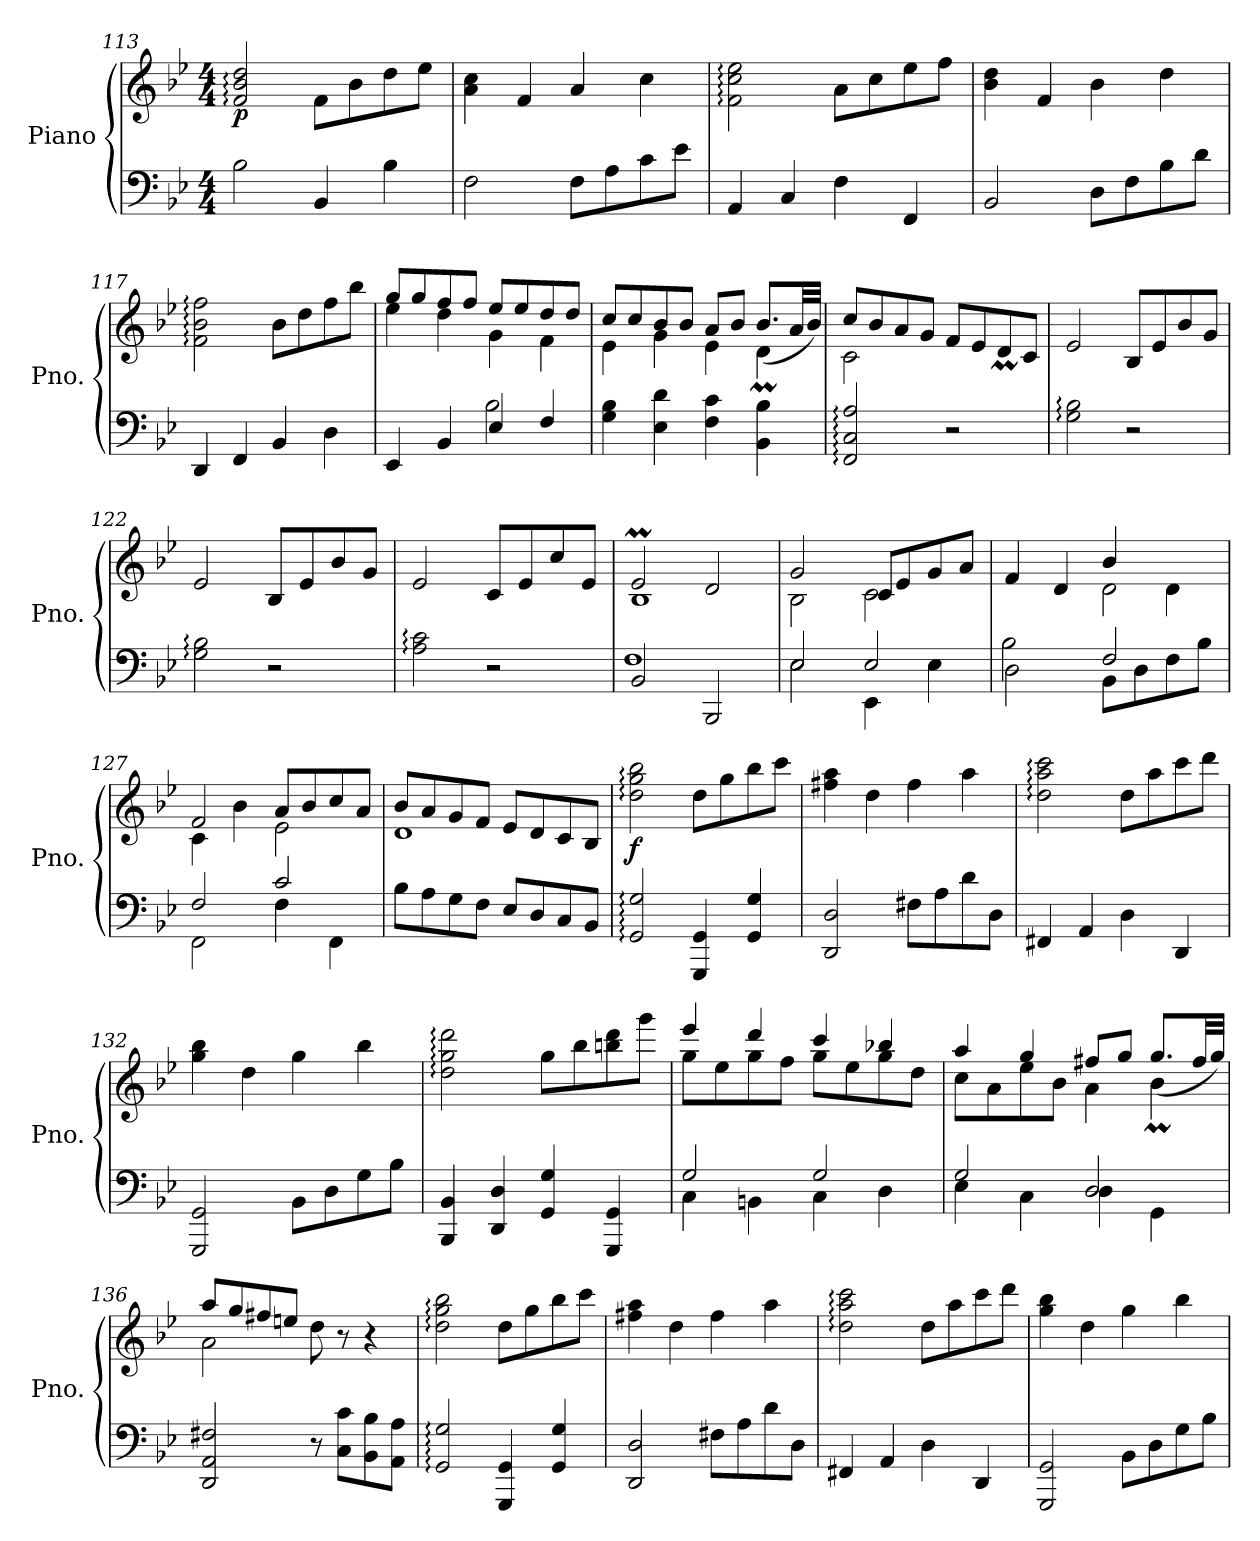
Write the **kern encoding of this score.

**kern	**kern	**dynam
*part1	*part1	*part1
*staff2	*staff1	*staff1/2
*I"Piano	*	*
*I'Pno.	*	*
*clefF4	*clefG2	*
*k[b-e-]	*k[b-e-]	*
*M4/4	*M4/4	*
=113	=113	=113
!	!	!LO:DY:b
2B-\	2f/: 2b-/: 2dd/:	p
4BB-/	8f\L	.
.	8b-\	.
4B-\	8dd\	.
.	8ee-\J	.
!!LO:LB:g=z
=114	=114	=114
2F\	4a\ 4cc\	.
.	4f/	.
8F\L	4a/	.
8A\	.	.
8c\	4cc\	.
8e-\J	.	.
=115	=115	=115
4AA/	2f\: 2cc\: 2ee-\:	.
4C/	.	.
4F\	8a\L	.
.	8cc\	.
4FF/	8ee-\	.
.	8ff\J	.
=116	=116	=116
2BB-/	4b-\ 4dd\	.
.	4f/	.
8D\L	4b-\	.
8F\	.	.
8B-\	4dd\	.
8d\J	.	.
=117	=117	=117
4DD/	2f\: 2b-\: 2ff\:	.
4FF/	.	.
4BB-/	8b-\L	.
.	8dd\	.
4D\	8ff\	.
.	8bb-\J	.
=118	=118	=118
*^	*^	*
4EE-/	2ryy	4ee-\	8gg/L	.
.	.	.	8gg/	.
4BB-/	.	4dd\	8ff/	.
.	.	.	8ff/J	.
4E-/	2B-\	4g\	8ee-/L	.
.	.	.	8ee-/	.
4F/	.	4f\	8dd/	.
.	.	.	8dd/J	.
*v	*v	*	*	*
!!LO:LB:g=z	!!
=119	=119	=119	=119
4G\ 4B-\	4e-\	8cc/L	.
.	.	8cc/	.
4E-\ 4d\	4g\	8b-/	.
.	.	8b-/J	.
4F\ 4c\	4e-\	8a/L	.
.	.	8b-/J	.
4BB-\ 4B-\	4d\	(8.b-M/L	.
.	.	32a/LL	.
.	.	32b-/JJJ)	.
=120	=120	=120	=120
2FF/: 2C/: 2A/:	2c\	8cc/L	.
.	.	8b-/	.
.	.	8a/	.
.	.	8g/J	.
2r	2ryy	8f/L	.
.	.	8e-/	.
.	.	8dm/	.
.	.	8c/J	.
*	*v	*v	*
=121	=121	=121
2G\: 2B-\:	2e-:/	.
2r	8B-/L	.
.	8e-/	.
.	8b-/	.
.	8g/J	.
=122	=122	=122
2G\: 2B-\:	2e-:/	.
2r	8B-/L	.
.	8e-/	.
.	8b-/	.
.	8g/J	.
=123	=123	=123
2A\: 2c\:	2e-:/	.
2r	8c/L	.
.	8e-/	.
.	8cc/	.
.	8e-/J	.
=124	=124	=124
*^	*^	*
2BB-/	1F	2e-M/	1B-	.
2BBB-/	.	2d/	.	.
!!LO:PB:g=z	!!
=125	=125	=125	=125	=125
2E-/	2E-\	2g/	2B-\	.
2E-/	4EE-\	2c\	8c/L	.
.	.	.	8e-/	.
.	4E-\	.	8g/	.
.	.	.	8a/J	.
=126	=126	=126	=126	=126
2D\	2B-\	4f/	2ryy	.
.	.	4d/	.	.
2F/	8BB-\L	2d\	4b-/	.
.	8D\	.	.	.
.	8F\	.	4d\	.
.	8B-\J	.	.	.
=127	=127	=127	=127	=127
2F/	2FF\	2f/	4c\	.
.	.	.	4b-\	.
2c/	4F\	2e-\	8a/L	.
.	.	.	8b-/	.
.	4FF\	.	8cc/	.
.	.	.	8a/J	.
*v	*v	*	*	*
=128	=128	=128	=128
8B-\L	1d	8b-/L	.
8A\	.	8a/	.
8G\	.	8g/	.
8F\J	.	8f/J	.
8E-/L	.	8e-/L	.
8D/	.	8d/	.
8C/	.	8c/	.
8BB-/J	.	8B-/J	.
=129	=129	=129	=129
!	!	!	!LO:DY:b
*	*v	*v	*
2GG/: 2G/:	2dd\: 2gg\: 2bb-\:	f
4GGG/ 4GG/	8dd\L	.
.	8gg\	.
4GG/ 4G/	8bb-\	.
.	8ccc\J	.
=130	=130	=130
2DD/ 2D/	4ff#X\ 4aa\	.
.	4dd\	.
8F#X\L	4ff#\	.
8A\	.	.
8d\	4aa\	.
8D\J	.	.
!!LO:LB:g=z
=131	=131	=131
4FF#X/	2dd\: 2aa\: 2ccc\:	.
4AA/	.	.
4D\	8dd\L	.
.	8aa\	.
4DD/	8ccc\	.
.	8ddd\J	.
=132	=132	=132
2GGG/ 2GG/	4gg\ 4bb-\	.
.	4dd\	.
8BB-\L	4gg\	.
8D\	.	.
8G\	4bb-\	.
8B-\J	.	.
=133	=133	=133
4BBB-/ 4BB-/	2dd\: 2gg\: 2ddd\:	.
4DD/ 4D/	.	.
4GG/ 4G/	8gg\L	.
.	8bb-\	.
4GGG/ 4GG/	8bbn\ 8ddd\	.
.	8ggg\J	.
=134	=134	=134
*^	*^	*
2G/	4C\	4eee-/	8gg\L	.
.	.	.	8ee-\	.
.	4BBn\	4ddd/	8gg\	.
.	.	.	8ff\J	.
2G/	4C\	4ccc/	8gg\L	.
.	.	.	8ee-\	.
.	4D\	4bb-X/	8gg\	.
.	.	.	8dd\J	.
=135	=135	=135	=135	=135
2G/	4E-\	4aa/	8cc\L	.
.	.	.	8a\	.
.	4C\	4gg/	8ee-\	.
.	.	.	8b-\J	.
2D/	4D\	4a\	8ff#X/L	.
.	.	.	8gg/J	.
.	4GG\	4b-\	(8.ggM/L	.
.	.	.	32ff#/LL	.
.	.	.	32gg/JJJ)	.
*v	*v	*	*	*
!!LO:LB:g=z	!!
=136	=136	=136	=136
2DD/ 2AA/ 2F#X/	2a\	8aa/L	.
.	.	8gg/	.
.	.	8ff#X/	.
.	.	8een/J	.
8r	2ryy	8dd\	.
8C\ 8c\L	.	8r	.
8BB-\ 8B-\	.	4r	.
8AA\ 8A\J	.	.	.
*	*v	*v	*
=137	=137	=137
2GG/: 2G/:	2dd\: 2gg\: 2bb-\:	.
4GGG/ 4GG/	8dd\L	.
.	8gg\	.
4GG/ 4G/	8bb-\	.
.	8ccc\J	.
=138	=138	=138
2DD/ 2D/	4ff#X\ 4aa\	.
.	4dd\	.
8F#X\L	4ff#\	.
8A\	.	.
8d\	4aa\	.
8D\J	.	.
=139	=139	=139
4FF#X/	2dd\: 2aa\: 2ccc\:	.
4AA/	.	.
4D\	8dd\L	.
.	8aa\	.
4DD/	8ccc\	.
.	8ddd\J	.
=140	=140	=140
2GGG/ 2GG/	4gg\ 4bb-\	.
.	4dd\	.
8BB-\L	4gg\	.
8D\	.	.
8G\	4bb-\	.
8B-\J	.	.
=	=	=
*-	*-	*-
